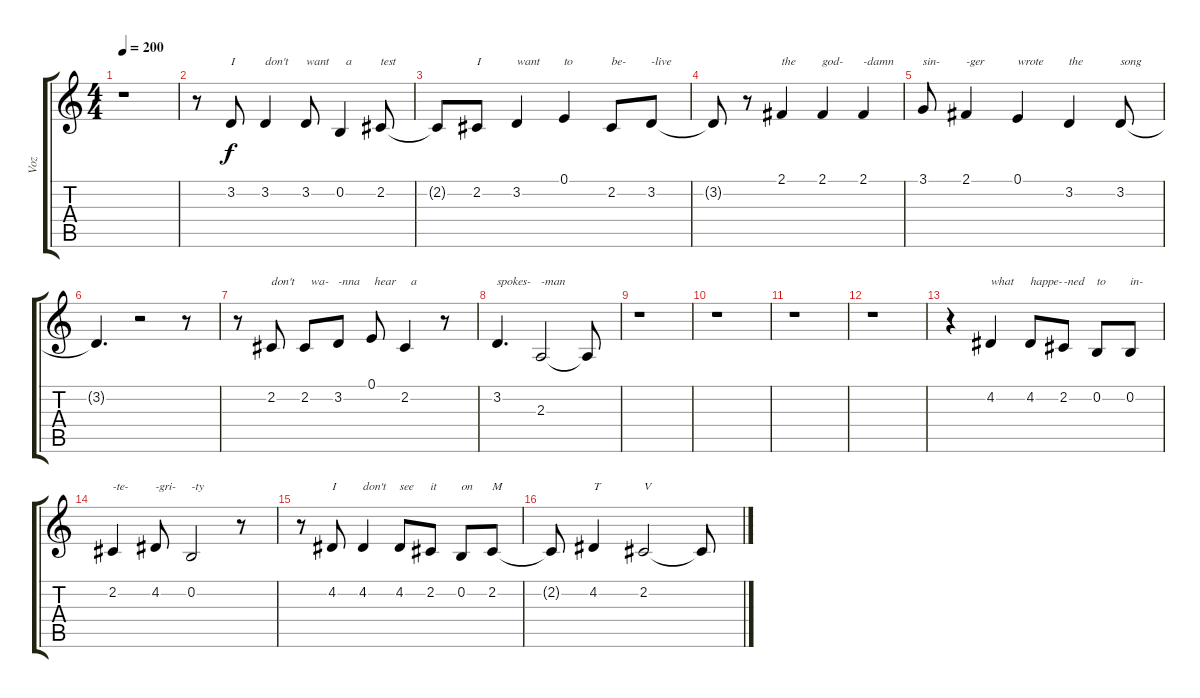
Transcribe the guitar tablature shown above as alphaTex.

\track ("Voz" "Voz") {instrument altosax}
\staff {score tabs}
\tuning (E4 B3 G3 D3 A2 E2) {hide}
\ts (4 4)
\tempo 200
\clef g2
\ks c
r.1{dy f} |
r.8 3.2.8{txt "I"} 3.2.4{txt "don't"} 3.2.8{txt "want"} 0.2.4{txt "  a"} 2.2.8{txt "test"} |
2.2{t}.8 2.2.8{txt "I"} 3.2.4{txt "want"} 0.1.4{txt "to"} 2.2.8{txt "be-"} 3.2.8{txt "-live"} |
3.2{t}.8 r.8 2.1.4{txt "the"} 2.1.4{txt "god-"} 2.1.4{txt "-damn"} |
3.1.8{txt "sin-"} 2.1.4{txt "-ger"} 0.1.4{txt "wrote"} 3.2.4{txt "the"} 3.2.8{txt "song"} |
3.2{t}.4{d} r.2 r.8 |
r.8 2.2.8{txt "don't"} 2.2.8{txt "  wa-"} 3.2.8{txt "-nna"} 0.1.8{txt " hear"} 2.2.4{txt "  a"} r.8 |
3.2.4{d txt "spokes-"} 2.3.2{txt "-man"} 2.3{t}.8 |
r.1 |
r.1 |
r.1 |
r.1 |
r.4 4.2.4{txt "what"} 4.2.8{txt "happe-"} 2.2.8{txt "-ned"} 0.2.8{txt "to"} 0.2.8{txt "in-"} |
2.2.4{txt "-te-"} 4.2.8{txt "-gri-"} 0.2.2{txt "-ty"} r.8 |
r.8 4.2.8{txt "I"} 4.2.4{txt "don't"} 4.2.8{txt "see"} 2.2.8{txt "it"} 0.2.8{txt "on"} 2.2.8{txt "M"} |
2.2{t}.8 4.2.4{txt "T"} 2.2.2{txt "V"} 2.2{t}.8
